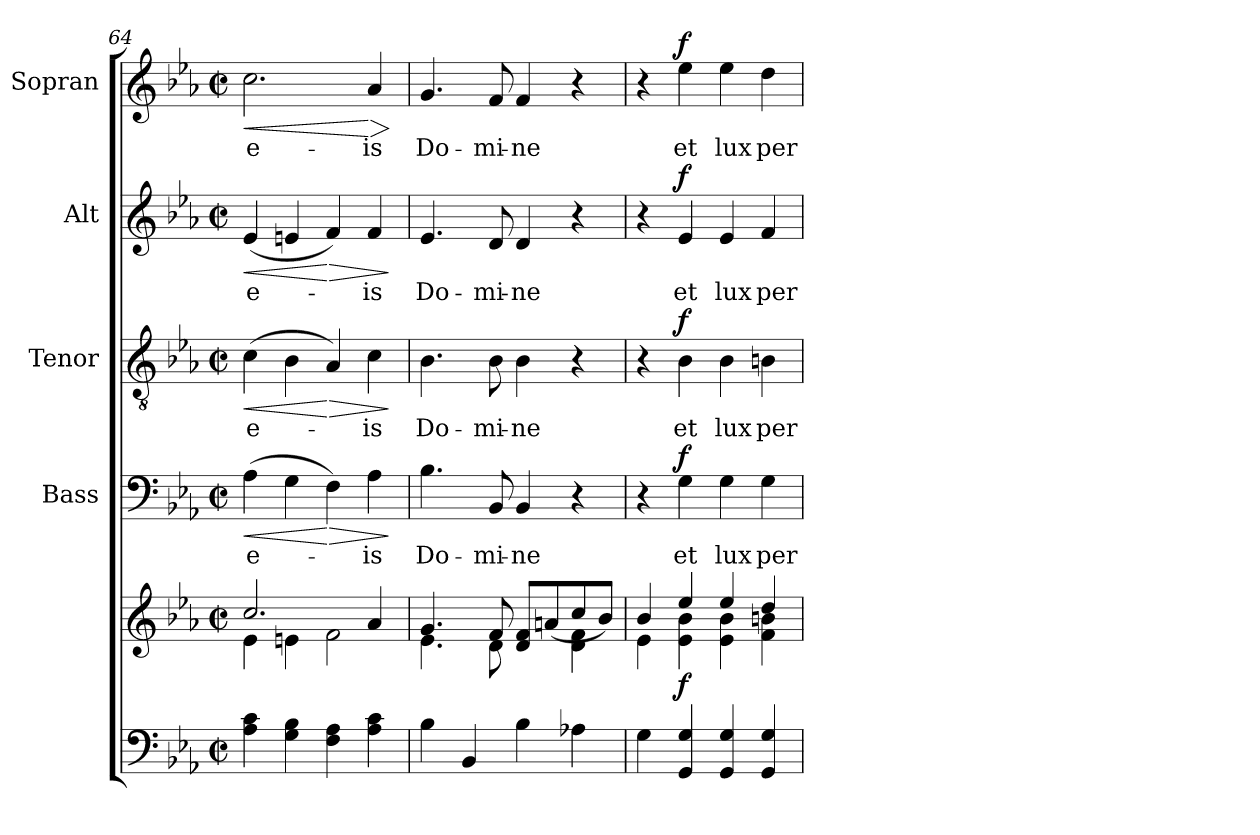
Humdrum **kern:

**kern	**kern	**dynam	**kern	**text	**dynam	**kern	**text	**dynam	**kern	**text	**dynam	**kern	**text	**dynam
*part5	*part5	*part5	*part4	*part4	*part4	*part3	*part3	*part3	*part2	*part2	*part2	*part1	*part1	*part1
*staff6	*staff5	*staff5/6	*staff4	*staff4	*staff4	*staff3	*staff3	*staff3	*staff2	*staff2	*staff2	*staff1	*staff1	*staff1
*	*	*	*I"Bass	*	*	*I"Tenor	*	*	*I"Alt	*	*	*I"Sopran	*	*
*	*	*	*I'B.	*	*	*I'T.	*	*	*I'A.	*	*	*I'S.	*	*
!!LO:PB:g=z
*clefF4	*clefG2	*	*clefF4	*	*	*clefGv2	*	*	*clefG2	*	*	*clefG2	*	*
*k[b-e-a-]	*k[b-e-a-]	*	*k[b-e-a-]	*	*	*k[b-e-a-]	*	*	*k[b-e-a-]	*	*	*k[b-e-a-]	*	*
*E-:	*E-:	*	*E-:	*	*	*E-:	*	*	*E-:	*	*	*E-:	*	*
*M2/2	*M2/2	*	*M2/2	*	*	*M2/2	*	*	*M2/2	*	*	*M2/2	*	*
*met(c|)	*met(c|)	*	*met(c|)	*	*	*met(c|)	*	*	*met(c|)	*	*	*met(c|)	*	*
=64	=64	=64	=64	=64	=64	=64	=64	=64	=64	=64	=64	=64	=64	=64
*	*^	*	*	*	*	*	*	*	*	*	*	*	*	*
!	!	!	!	!	!LO:LY:b	!LO:HP:b	!	!LO:LY:b	!LO:HP:b	!	!LO:LY:b	!LO:HP:b	!	!LO:LY:b	!LO:HP:b
4A-\ 4c\	2.cc/	4e-\	.	(>4A-\	e-	<	(>4c\	e-	<	(<4e-/	e-	<	2.cc\	e-	<
4G\ 4B-\	.	4en\	.	4G\	.	.	4B-\	.	.	4en/	.	.	.	.	.
!	!	!	!	!	!	!LO:HP:n=1:b	!	!	!LO:HP:n=1:b	!	!	!LO:HP:n=1:b	!	!	!
4F\ 4A-\	.	2f\	.	4F\)	.	[ >	4A-/)	.	[ >	4f/)	.	[ >	.	.	.
!	!	!	!	!	!LO:LY:b	!	!	!LO:LY:b	!	!	!LO:LY:b	!	!	!LO:LY:b	!LO:HP:n=1:b
4A-\ 4c\	4a-/	.	.	4A-\	-is	.	4c\	-is	.	4f/	-is	.	4a-/	-is	[ >
*	*v	*v	*	*	*	*	*	*	*	*	*	*	*	*	*
.	.	.	.	.	]	.	.	]	.	.	]	.	.	]
=65	=65	=65	=65	=65	=65	=65	=65	=65	=65	=65	=65	=65	=65	=65
*	*^	*	*	*	*	*	*	*	*	*	*	*	*	*
!	!	!	!	!	!LO:LY:b	!	!	!LO:LY:b	!	!	!LO:LY:b	!	!	!LO:LY:b	!
4B-\	4.g/	4.e-\	.	4.B-\	Do-	.	4.B-\	Do-	.	4.e-/	Do-	.	4.g/	Do-	.
4BB-/	.	.	.	.	.	.	.	.	.	.	.	.	.	.	.
!	!	!	!	!	!LO:LY:b	!	!	!LO:LY:b	!	!	!LO:LY:b	!	!	!LO:LY:b	!
.	8f/	8d\	.	8BB-/	-mi-	.	8B-\	-mi-	.	8d/	-mi-	.	8f/	-mi-	.
!	!	!	!	!	!LO:LY:b	!	!	!LO:LY:b	!	!	!LO:LY:b	!	!	!LO:LY:b	!
4B-\	8d/ 8f/L	4ryy	.	4BB-/	-ne	.	4B-\	-ne	.	4d/	-ne	.	4f/	-ne	.
.	(>8an/	.	.	.	.	.	.	.	.	.	.	.	.	.	.
4A-X\	8cc/	4d\ 4f\	.	4r	.	.	4r	.	.	4r	.	.	4r	.	.
.	8b-/J)	.	.	.	.	.	.	.	.	.	.	.	.	.	.
=66	=66	=66	=66	=66	=66	=66	=66	=66	=66	=66	=66	=66	=66	=66	=66
4G\	4b-/	4e-\	.	4r	.	.	4r	.	.	4r	.	.	4r	.	.
!	!	!	!LO:DY:b	!	!LO:LY:b	!LO:DY:a	!	!LO:LY:b	!LO:DY:a	!	!LO:LY:b	!LO:DY:a	!	!LO:LY:b	!LO:DY:a
4GG/ 4G/	4ee-/	4e-\ 4b-\	f	4G\	et	f	4B-\	et	f	4e-/	et	f	4ee-\	et	f
!	!	!	!	!	!LO:LY:b	!	!	!LO:LY:b	!	!	!LO:LY:b	!	!	!LO:LY:b	!
4GG/ 4G/	4ee-/	4e-\ 4b-\	.	4G\	lux	.	4B-\	lux	.	4e-/	lux	.	4ee-\	lux	.
!	!	!	!	!	!LO:LY:b	!	!	!LO:LY:b	!	!	!LO:LY:b	!	!	!LO:LY:b	!
4GG/ 4G/	4dd/	4f\ 4bn\	.	4G\	per-	.	4Bn\	per-	.	4f/	per-	.	4dd\	per-	.
*	*v	*v	*	*	*	*	*	*	*	*	*	*	*	*	*
=	=	=	=	=	=	=	=	=	=	=	=	=	=	=
*-	*-	*-	*-	*-	*-	*-	*-	*-	*-	*-	*-	*-	*-	*-
